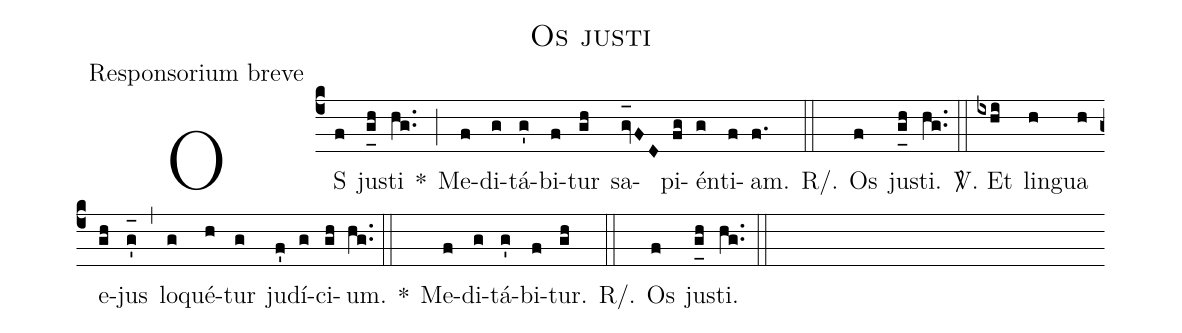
name:Os justi;
office-part:Responsorium breve;
%%
(c4) OS(f) ju(g_[uh:l]h)sti(hg..) *(;) Me(f)di(g)tá(g')bi(f)tur(gh) sa(gv_[oh:h]FD)pi(fg)én(g)ti(f)am.(f.) (::)
R/. Os(f) ju(g_[uh:l]h)sti.(hg..) (::)
<sp>V/</sp>. Et(ixhi) lin(h)gua(h) e(gh)jus(g'_[oh:h]) (,) lo(g)qué(h)tur(g) ju(f')dí(g)ci(gh)um.(hg..) (::)
*() Me(f)di(g)tá(g')bi(f)tur.(gh) (::)
R/. Os(f) ju(g_[uh:l]h)sti.(hg..) (::)
